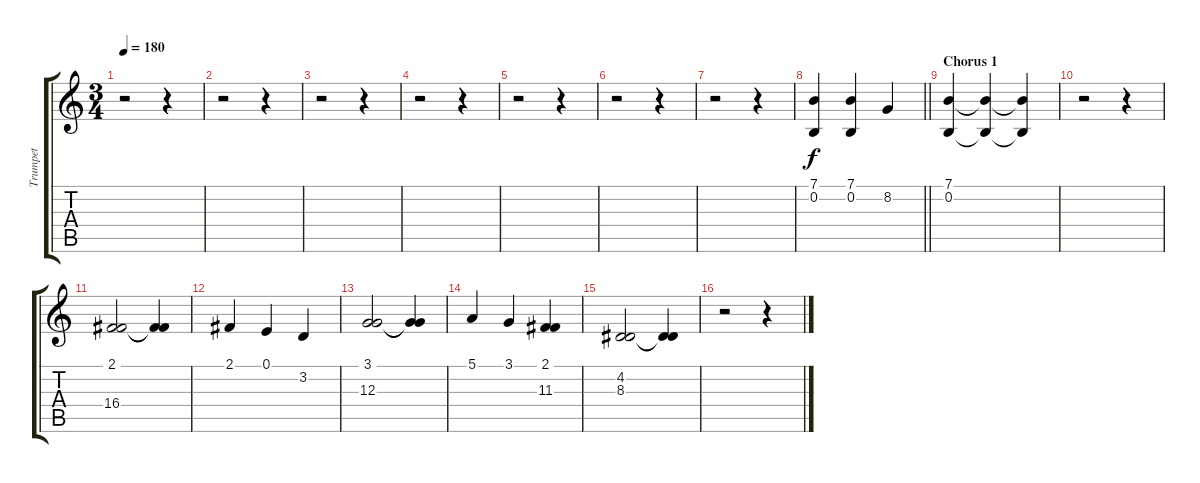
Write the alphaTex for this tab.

\track ("Trumpet" "Trumpet") {instrument trumpet}
\staff {score tabs}
\tuning (E4 B3 G3 D3 A2 E2) {hide}
\ts (3 4)
\tempo 180
\clef g2
\ks c
r.2{dy f} r.4 |
r.2 r.4 |
r.2 r.4 |
r.2 r.4 |
r.2 r.4 |
r.2 r.4 |
r.2 r.4 |
\barLineRight lightlight
(7.1 0.2).4 (7.1 0.2).4 8.2.4 |
\section ("" "Chorus 1")
(7.1 0.2).4 (7.1{t} 0.2{t}).4 (7.1{t} 0.2{t}).4 |
r.2 r.4 |
(2.1 16.4).2 (2.1{t} 16.4{t}).4 |
2.1.4 0.1.4 3.2.4 |
(3.1 12.3).2 (3.1{t} 12.3{t}).4 |
5.1.4 3.1.4 (2.1 11.3).4 |
(4.2 8.3).2 (4.2{t} 8.3{t}).4 |
r.2 r.4
